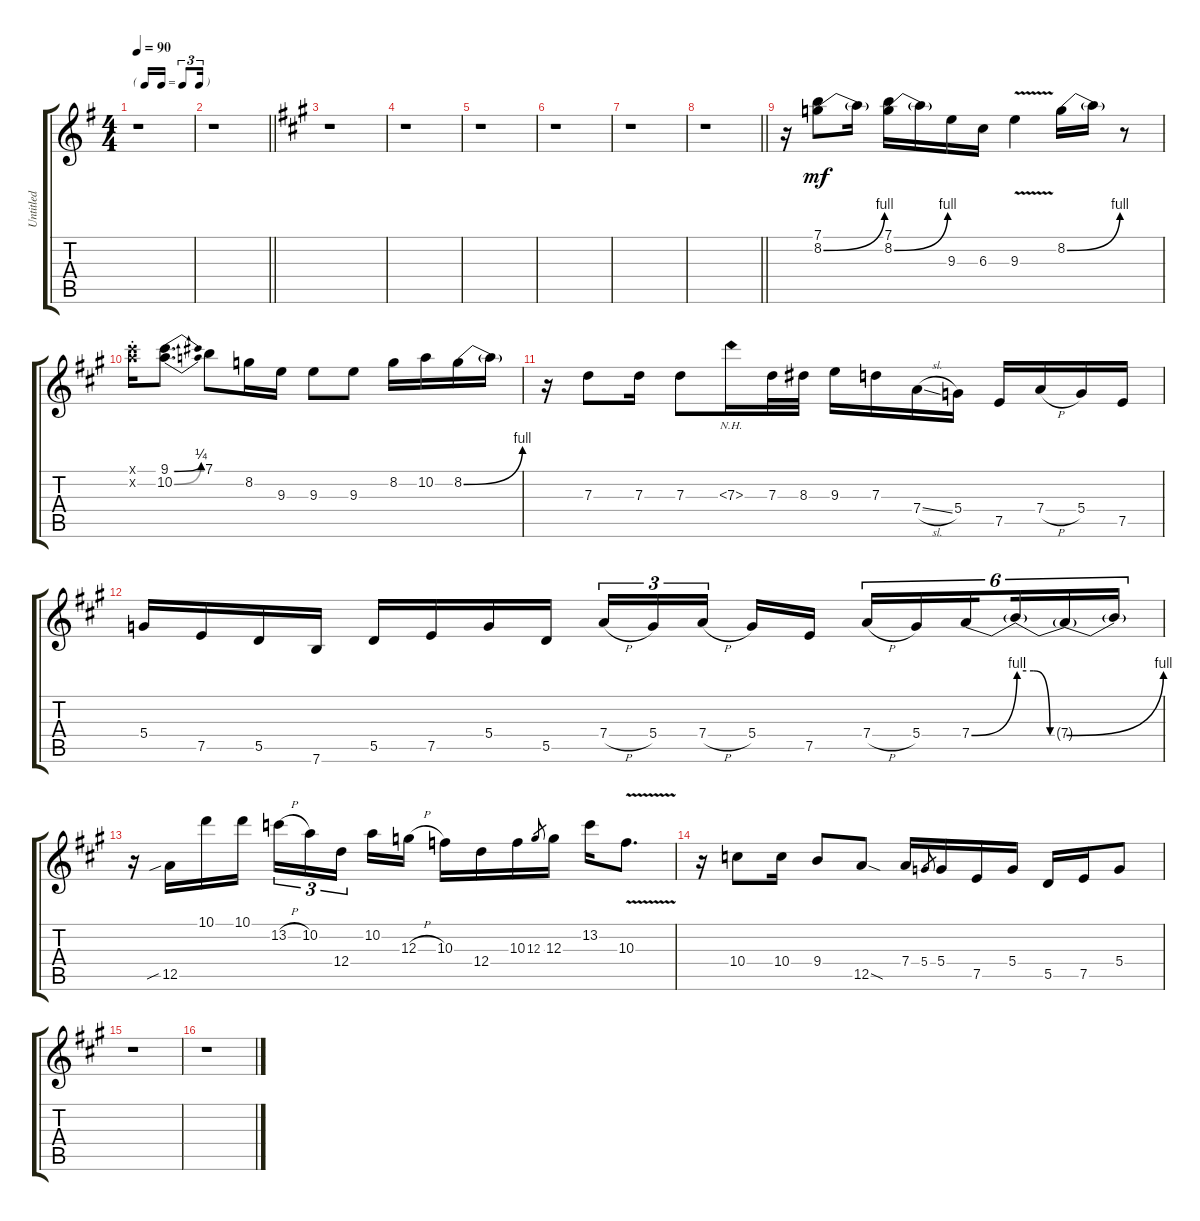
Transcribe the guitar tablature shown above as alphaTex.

\track ("Untitled" "Untitled") {instrument distortionguitar}
\staff {score tabs}
\tuning (E4 B3 G3 D3 A2 E2) {hide}
\ts (4 4)
\tf triplet16th
\tempo 90
\clef g2
\ks g
r.1{dy f} |
\barLineRight lightlight
r.1 |
\ks a
r.1 |
r.1 |
r.1 |
r.1 |
r.1 |
\barLineRight lightlight
r.1 |
r.16 (7.1 8.2{be (bend 0 0 60 4)}).8{dy mf} 8.2{t}.16 (7.1 8.2{be (bend 0 0 60 4)}).16 8.2{t}.16 9.3.16 6.3.16 9.3{v}.4 8.2{be (bend 0 0 60 4)}.16 8.2{t}.16 r.8 |
(9.1{st x} 10.2{st x}).16 (9.1{be (bend 0 0 60 1)} 10.2{be (bend 0 0 60 1)}).8{d} 7.1.8 8.2.16 9.3.16 9.3.8 9.3.8 8.2.16 10.2.16 8.2{be (bend 0 0 60 4)}.16 8.2{t}.16 |
r.16 7.3.8 7.3.16 7.3.8 7.3{nh}.16 7.3.32 8.3.32 9.3.16 7.3.16 7.4{sl}.16 5.4.16 7.5.16 7.4{h}.16 5.4.16 7.5.16 |
5.4.16 7.5.16 5.5.16 7.6.16 5.5.16 7.5.16 5.4.16 5.5.16 7.4{h}.16{tu (3 2)} 5.4.16{tu (3 2)} 7.4{h}.16{tu (3 2) beam splitsecondary} 5.4.16 7.5.16 7.4{h}.16{tu (6 4)} 5.4.16{tu (6 4)} 7.4{be (bend 0 0 60 4)}.16{tu (6 4) beam splitsecondary} 7.4{be (custom 0 4 20 4 40 0 60 0) t}.16{tu (6 4)} 7.4{be (bend 0 0 60 4) t}.16{tu (6 4)} 7.4{t}.16{tu (6 4)} |
r.16 12.5{sib}.16 10.1.16 10.1.16 13.2{h}.16{tu (3 2)} 10.2.16{tu (3 2)} 12.4.16{tu (3 2) beam splitsecondary} 10.2.16 12.3{h}.16 10.3.16 12.4.16 10.3.16 12.3.8{gr} 12.3.16 13.2.16 10.3{v}.8{d} |
r.16 10.4.8 10.4.16 9.4.8 12.5{sod}.8 7.4.16 5.4.8{gr} 5.4.16 7.5.16 5.4.16 5.5.16 7.5.16 5.4.8 |
r.1 |
r.1
